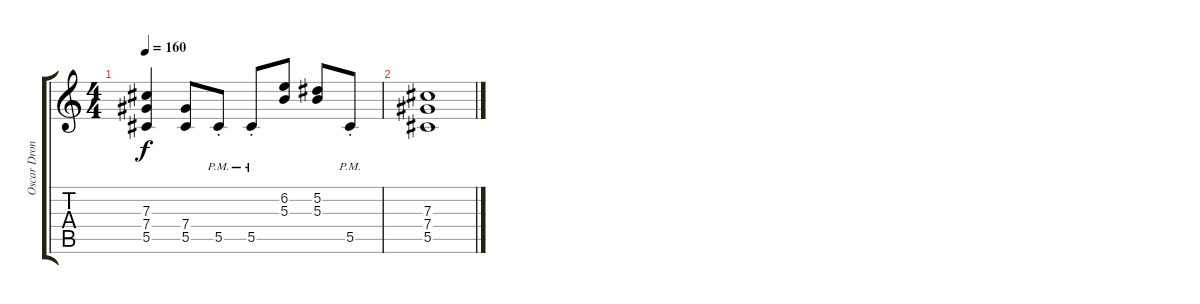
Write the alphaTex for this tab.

\track ("Oscar Dronjak" "Oscar Dron") {instrument distortionguitar}
\staff {score tabs}
\tuning (Eb4 Bb3 Gb3 Db3 Ab2 Eb2) {hide}
\ts (4 4)
\tempo 160
\clef g2
\ks c
(7.3 7.4 5.5).4{dy f} (7.4 5.5).8 5.5{pm st}.8 5.5{pm st}.8 (6.2 5.3).8 (5.2 5.3).8 5.5{pm st}.8 |
(7.3 7.4 5.5).1
